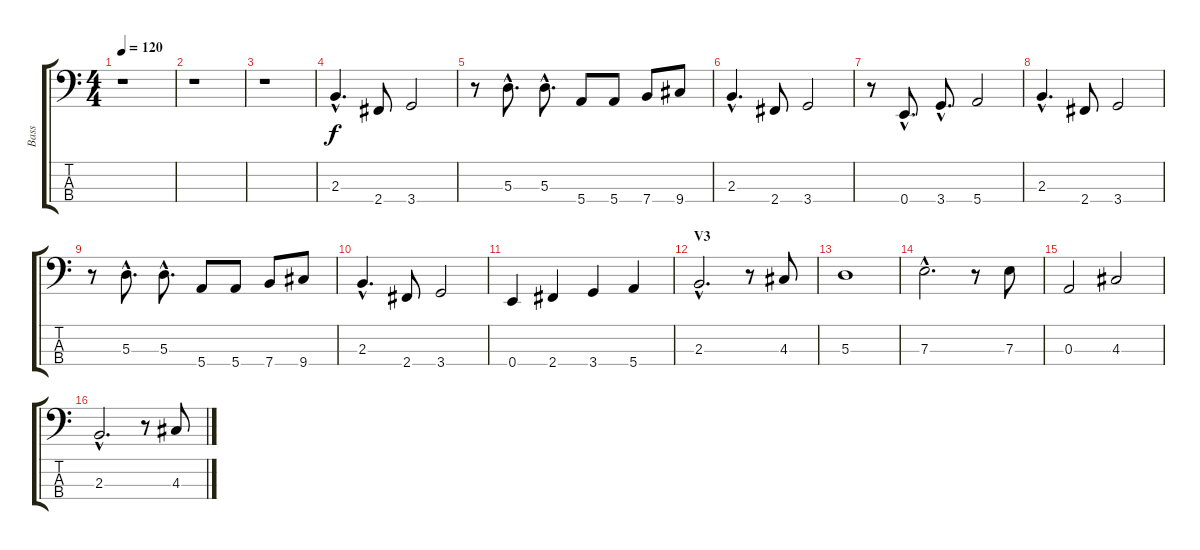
\track ("Bass" "Bass") {instrument electricbasspick}
\staff {score tabs}
\tuning (G2 D2 A1 E1) {hide}
\ts (4 4)
\tempo 120
\clef f4
\ks c
r.1{dy f} |
r.1 |
r.1 |
2.3{hac}.4{d} 2.4.8 3.4.2 |
r.8 5.3{hac}.8{d} 5.3{hac}.8{d} 5.4.8 5.4.8 7.4.8 9.4.8 |
2.3{hac}.4{d} 2.4.8 3.4.2 |
r.8 0.4{hac}.8{d} 3.4{hac}.8{d} 5.4.2 |
2.3{hac}.4{d} 2.4.8 3.4.2 |
r.8 5.3{hac}.8{d} 5.3{hac}.8{d} 5.4.8 5.4.8 7.4.8 9.4.8 |
2.3{hac}.4{d} 2.4.8 3.4.2 |
0.4.4 2.4.4 3.4.4 5.4.4 |
\section ("" "V3")
2.3{hac}.2{d} r.8 4.3.8 |
5.3.1 |
7.3{hac}.2{d} r.8 7.3.8 |
0.3.2 4.3.2 |
2.3{hac}.2{d} r.8 4.3.8
